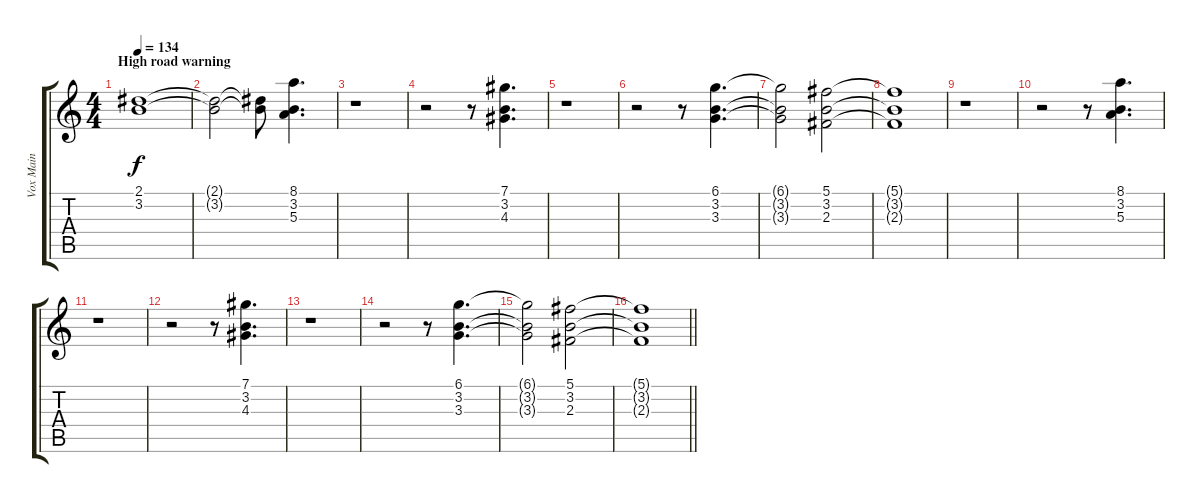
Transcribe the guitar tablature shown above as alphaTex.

\track ("Vox Main" "Vox Main") {instrument electricbasspick}
\staff {score tabs}
\tuning (Db4 Ab3 E3 B2 Gb2 B1) {hide}
\ts (4 4)
\section ("" "High road warning")
\tempo 134
\clef g2
\ks c
(2.1{t} 3.2{t}).1{dy f} |
(2.1{t} 3.2{t}).2 (2.1{t} 3.2{t}).8 (8.1 3.2 5.3).4{d} |
r.1 |
r.2 r.8 (7.1 3.2 4.3).4{d} |
r.1 |
r.2 r.8 (6.1 3.2 3.3).4{d} |
(6.1{t} 3.2{t} 3.3{t}).2 (5.1 3.2 2.3).2 |
(5.1{t} 3.2{t} 2.3{t}).1 |
r.1 |
r.2 r.8 (8.1 3.2 5.3).4{d} |
r.1 |
r.2 r.8 (7.1 3.2 4.3).4{d} |
r.1 |
r.2 r.8 (6.1 3.2 3.3).4{d} |
(6.1{t} 3.2{t} 3.3{t}).2 (5.1 3.2 2.3).2 |
\barLineRight lightlight
(5.1{t} 3.2{t} 2.3{t}).1
